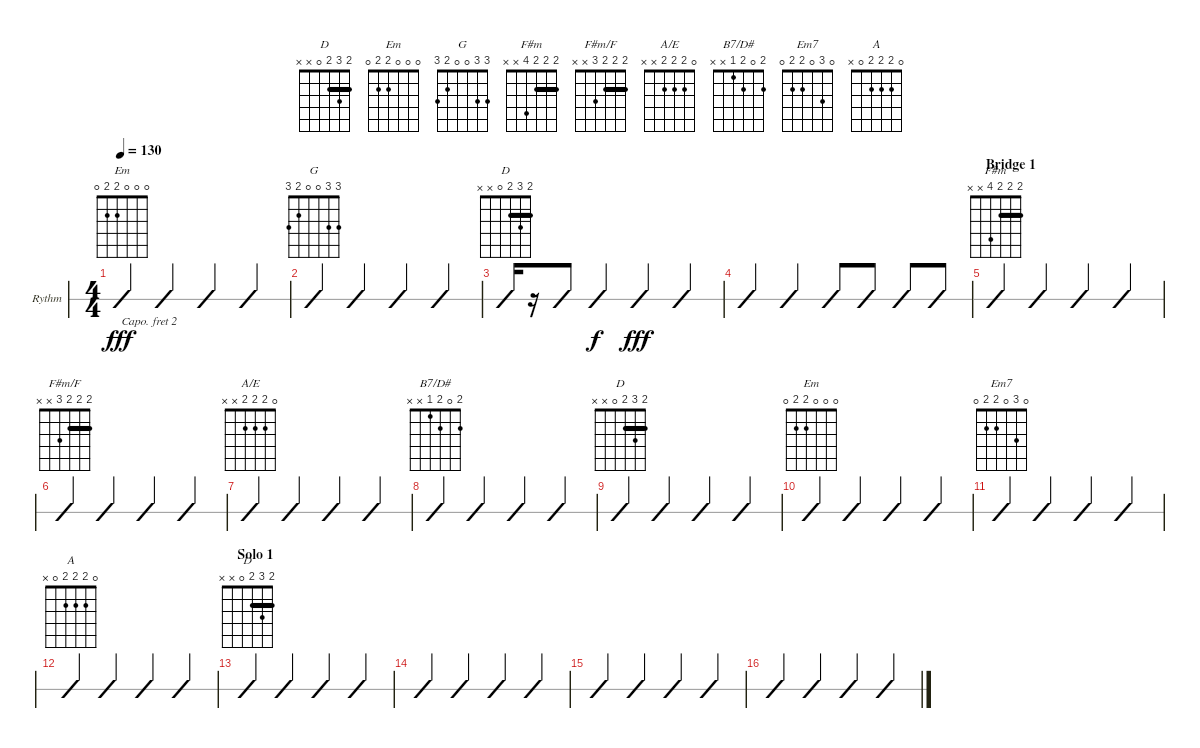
\defaultSystemsLayout 4
\bracketExtendMode groupsimilarinstruments
\firstSystemTrackNameOrientation horizontal
\otherSystemsTrackNameOrientation horizontal
\chordDiagramsInScore
\track ("Rythm Guitar" "Rythm") {instrument electricguitarclean}
\staff {slash}
\capo 2
\tuning (E4 B3 G3 D3 A2 E2)
\chord ("D" 2 3 2 0 x x) {barre 2}
\chord ("Em" 0 0 0 2 2 0)
\chord ("G" 3 3 0 0 2 3)
\chord ("F#m" 2 2 2 4 x x) {barre (2 2)}
\chord ("F#m/F" 2 2 2 3 x x) {barre (2 2)}
\chord ("A/E" 0 2 2 2 x x)
\chord ("B7/D#" 2 0 2 1 x x)
\chord ("Em7" 0 3 0 2 2 0)
\chord ("A" 0 2 2 2 0 x)
\ts (4 4)
\tempo 130
\clef g2
\scale
0.224299
\ks e
(0.1{lr} 0.2{lr} 0.3{lr} 2.4 2.5 0.6).4{ch "Em" dy fff} (0.1{lr} 0.2{lr} 0.3{lr} 2.4 2.5 0.6).4 (0.1{lr} 0.2{lr} 0.3{lr} 2.4 2.5 0.6).4 (0.1{lr} 0.2{lr} 0.3{lr} 2.4 2.5 0.6).4 |
\scale
0.224299 (3.1{lr} 3.2{lr} 0.3{lr} 0.4 2.5 3.6).4{ch "G"} (3.1{lr} 3.2{lr} 0.3{lr} 0.4 2.5 3.6).4 (3.1{lr} 3.2{lr} 0.3{lr} 0.4 2.5 3.6).4 (3.1{lr} 3.2{lr} 0.3{lr} 0.4 2.5 3.6).4 |
\scale
0.28972 (2.1{lr} 3.2{lr} 2.3{lr} 0.4).16{ch "D"} r.16 (2.1{lr} 3.2{lr} 2.3{lr} 0.4).8 (2.1{lr} 3.2{lr} 2.3{lr} 0.4).4{dy f} (2.1{lr} 3.2{lr} 2.3{lr} 0.4).4{dy fff} (2.1{lr} 3.2{lr} 2.3{lr} 0.4).4 |
\scale
0.261682 (2.1{lr} 3.2{lr} 2.3{lr} 0.4).4 (2.1{lr} 3.2{lr} 2.3{lr} 0.4).4 (2.1{lr} 3.2{lr} 2.3{lr} 0.4).8 (2.1{lr} 3.2{lr} 2.3{lr} 0.4).8 (2.1{lr} 3.2{lr} 2.3{lr} 0.4).8 (0.1{lr} 0.2{lr} 0.3{lr} 0.4).8 |
\section ("" "Bridge 1")
\scale
0.25 (2.1{lr} 2.2{lr} 2.3{lr} 4.4).4{ch "F#m"} (2.1{lr} 2.2{lr} 2.3{lr} 4.4).4 (2.1{lr} 2.2{lr} 2.3{lr} 4.4).4 (2.1{lr} 2.2{lr} 2.3{lr} 4.4).4 |
\scale
0.25 (1.1{lr} 2.2{lr} 2.3{lr} 3.4).4{ch "F#m/F"} (1.1{lr} 2.2{lr} 2.3{lr} 3.4).4 (1.1{lr} 2.2{lr} 2.3{lr} 3.4).4 (1.1{lr} 2.2{lr} 2.3{lr} 3.4).4 |
\scale
0.25 (0.1{lr} 2.2{lr} 2.3{lr} 2.4).4{ch "A/E"} (0.1{lr} 2.2{lr} 2.3{lr} 2.4).4 (0.1{lr} 2.2{lr} 2.3{lr} 2.4).4 (0.1{lr} 2.2{lr} 2.3{lr} 2.4).4 |
\scale
0.25 (2.1{lr} 0.2{lr} 2.3{lr} 1.4).4{ch "B7/D#"} (2.1{lr} 0.2{lr} 2.3{lr} 4.4).4 (2.1{lr} 0.2{lr} 2.3{lr} 4.4).4 (2.1{lr} 0.2{lr} 2.3{lr} 4.4).4 |
\scale
0.25 (2.1{lr} 3.2{lr} 2.3{lr} 0.4).4{ch "D"} (2.1{lr} 3.2{lr} 2.3{lr} 0.4).4 (2.1{lr} 3.2{lr} 2.3{lr} 0.4).4 (2.1{lr} 3.2{lr} 2.3{lr} 0.4).4 |
\scale
0.25 (0.1{lr} 0.2{lr} 0.3{lr} 2.4 2.5 0.6).4{ch "Em"} (0.1{lr} 0.2{lr} 0.3{lr} 2.4 2.5 0.6).4 (0.1{lr} 0.2{lr} 0.3{lr} 2.4 2.5 0.6).4 (0.1{lr} 0.2{lr} 0.3{lr} 2.4 2.5 0.6).4 |
\scale
0.25 (0.1{lr} 3.2{lr} 0.3{lr} 2.4 2.5 0.6).4{ch "Em7"} (0.1{lr} 3.2{lr} 0.3{lr} 2.4 2.5 0.6).4 (0.1{lr} 3.2{lr} 0.3{lr} 2.4 2.5 0.6).4 (0.1{lr} 3.2{lr} 0.3{lr} 2.4 2.5 0.6).4 |
\scale
0.25 (0.1{lr} 2.2{lr} 2.3{lr} 2.4 0.5).4{ch "A"} (0.1{lr} 2.2{lr} 2.3{lr} 2.4 0.5).4 (0.1{lr} 2.2{lr} 2.3{lr} 2.4 0.5).4 (0.1{lr} 2.2{lr} 2.3{lr} 2.4 0.5).4 |
\section ("" "Solo 1")
\scale
0.25 (2.1{lr} 3.2{lr} 2.3{lr} 0.4).4{ch "D"} (2.1{lr} 3.2{lr} 2.3{lr} 0.4).4 (2.1{lr} 3.2{lr} 2.3{lr} 0.4).4 (2.1{lr} 3.2{lr} 2.3{lr} 0.4).4 |
\scale
0.25 (2.1{lr} 3.2{lr} 2.3{lr} 0.4).4 (2.1{lr} 3.2{lr} 2.3{lr} 0.4).4 (2.1{lr} 3.2{lr} 2.3{lr} 0.4).4 (2.1{lr} 3.2{lr} 2.3{lr} 0.4).4 |
\scale
0.25 (2.1{lr} 3.2{lr} 2.3{lr} 0.4).4 (2.1{lr} 3.2{lr} 2.3{lr} 0.4).4 (2.1{lr} 3.2{lr} 2.3{lr} 0.4).4 (2.1{lr} 3.2{lr} 2.3{lr} 0.4).4 |
\scale
0.25 (2.1{lr} 3.2{lr} 2.3{lr} 0.4).4 (2.1{lr} 3.2{lr} 2.3{lr} 0.4).4 (2.1{lr} 3.2{lr} 2.3{lr} 0.4).4 (2.1{lr} 3.2{lr} 2.3{lr} 0.4).4
